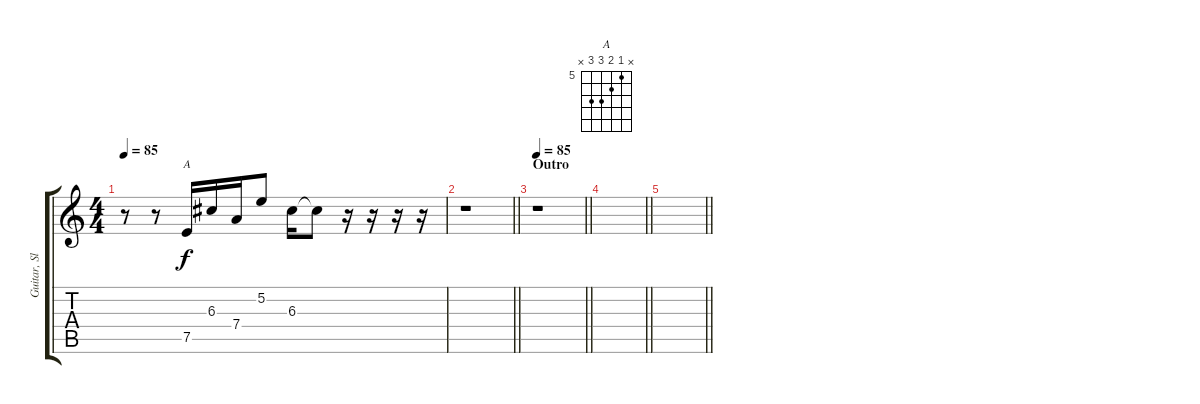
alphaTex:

\track ("Guitar, Slide" "Guitar, Sl") {instrument overdrivenguitar}
\staff {score tabs}
\tuning (E4 B3 G3 D3 A2 E2) {hide}
\chord ("A" x 5 6 7 7 x) {firstfret 5}
\ts (4 4)
\tempo 85
\clef g2
\ks c
r.8{dy f} r.8 7.5.16{ch "A"} 6.3.16 7.4.16 5.2.8 6.3.16 6.3{t}.8 r.16 r.16 r.16 r.16 |
\barLineRight lightlight
r.1 |
\section ("" "Outro")
\tempo 85
\barLineRight lightlight
r.1 |
\barLineRight lightlight
|
\barLineRight lightlight
